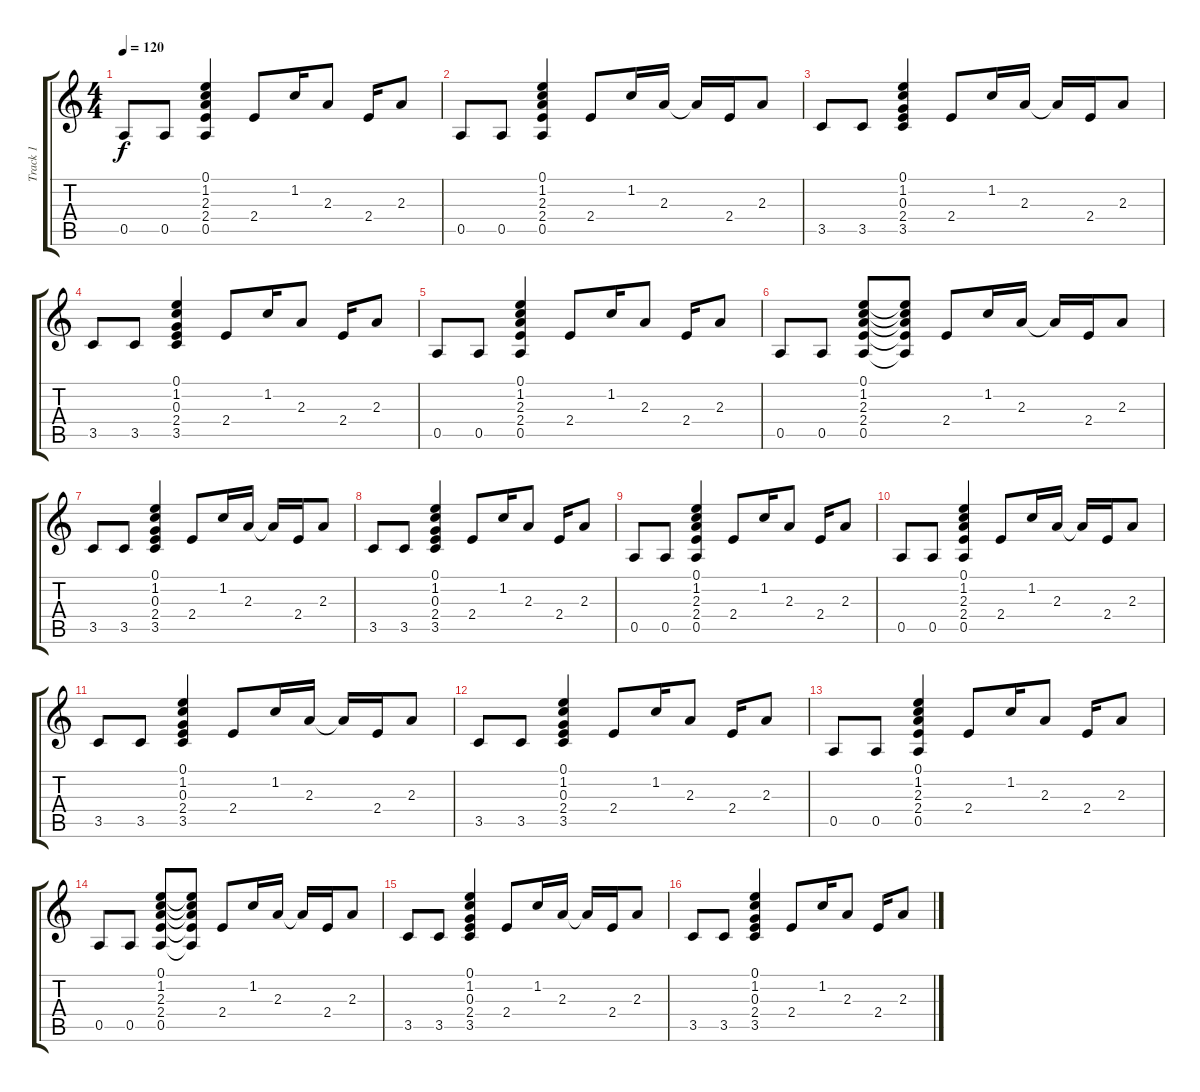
\track ("Track 1" "Track 1") {instrument electricguitarjazz}
\staff {score tabs}
\tuning (E4 B3 G3 D3 A2 E2) {hide}
\ts (4 4)
\tempo 120
\clef g2
\ks c
0.5.8{dy f instrument electricguitarjazz} 0.5.8 (0.1 1.2 2.3 2.4 0.5).4 2.4.8 1.2.16 2.3.8 2.4.16 2.3.8 |
0.5.8 0.5.8 (0.1 1.2 2.3 2.4 0.5).4 2.4.8 1.2.16 2.3.16 2.3{t}.16 2.4.16 2.3.8 |
3.5.8 3.5.8 (0.1 1.2 0.3 2.4 3.5).4 2.4.8 1.2.16 2.3.16 2.3{t}.16 2.4.16 2.3.8 |
3.5.8 3.5.8 (0.1 1.2 0.3 2.4 3.5).4 2.4.8 1.2.16 2.3.8 2.4.16 2.3.8 |
0.5.8 0.5.8 (0.1 1.2 2.3 2.4 0.5).4 2.4.8 1.2.16 2.3.8 2.4.16 2.3.8 |
0.5.8 0.5.8 (0.1 1.2 2.3 2.4 0.5).8 (0.1{t} 1.2{t} 2.3{t} 2.4{t} 0.5{t}).8 2.4.8 1.2.16 2.3.16 2.3{t}.16 2.4.16 2.3.8 |
3.5.8 3.5.8 (0.1 1.2 0.3 2.4 3.5).4 2.4.8 1.2.16 2.3.16 2.3{t}.16 2.4.16 2.3.8 |
3.5.8 3.5.8 (0.1 1.2 0.3 2.4 3.5).4 2.4.8 1.2.16 2.3.8 2.4.16 2.3.8 |
0.5.8 0.5.8 (0.1 1.2 2.3 2.4 0.5).4 2.4.8 1.2.16 2.3.8 2.4.16 2.3.8 |
0.5.8 0.5.8 (0.1 1.2 2.3 2.4 0.5).4 2.4.8 1.2.16 2.3.16 2.3{t}.16 2.4.16 2.3.8 |
3.5.8 3.5.8 (0.1 1.2 0.3 2.4 3.5).4 2.4.8 1.2.16 2.3.16 2.3{t}.16 2.4.16 2.3.8 |
3.5.8 3.5.8 (0.1 1.2 0.3 2.4 3.5).4 2.4.8 1.2.16 2.3.8 2.4.16 2.3.8 |
0.5.8 0.5.8 (0.1 1.2 2.3 2.4 0.5).4 2.4.8 1.2.16 2.3.8 2.4.16 2.3.8 |
0.5.8 0.5.8 (0.1 1.2 2.3 2.4 0.5).8 (0.1{t} 1.2{t} 2.3{t} 2.4{t} 0.5{t}).8 2.4.8 1.2.16 2.3.16 2.3{t}.16 2.4.16 2.3.8 |
3.5.8 3.5.8 (0.1 1.2 0.3 2.4 3.5).4 2.4.8 1.2.16 2.3.16 2.3{t}.16 2.4.16 2.3.8 |
3.5.8 3.5.8 (0.1 1.2 0.3 2.4 3.5).4 2.4.8 1.2.16 2.3.8 2.4.16 2.3.8
